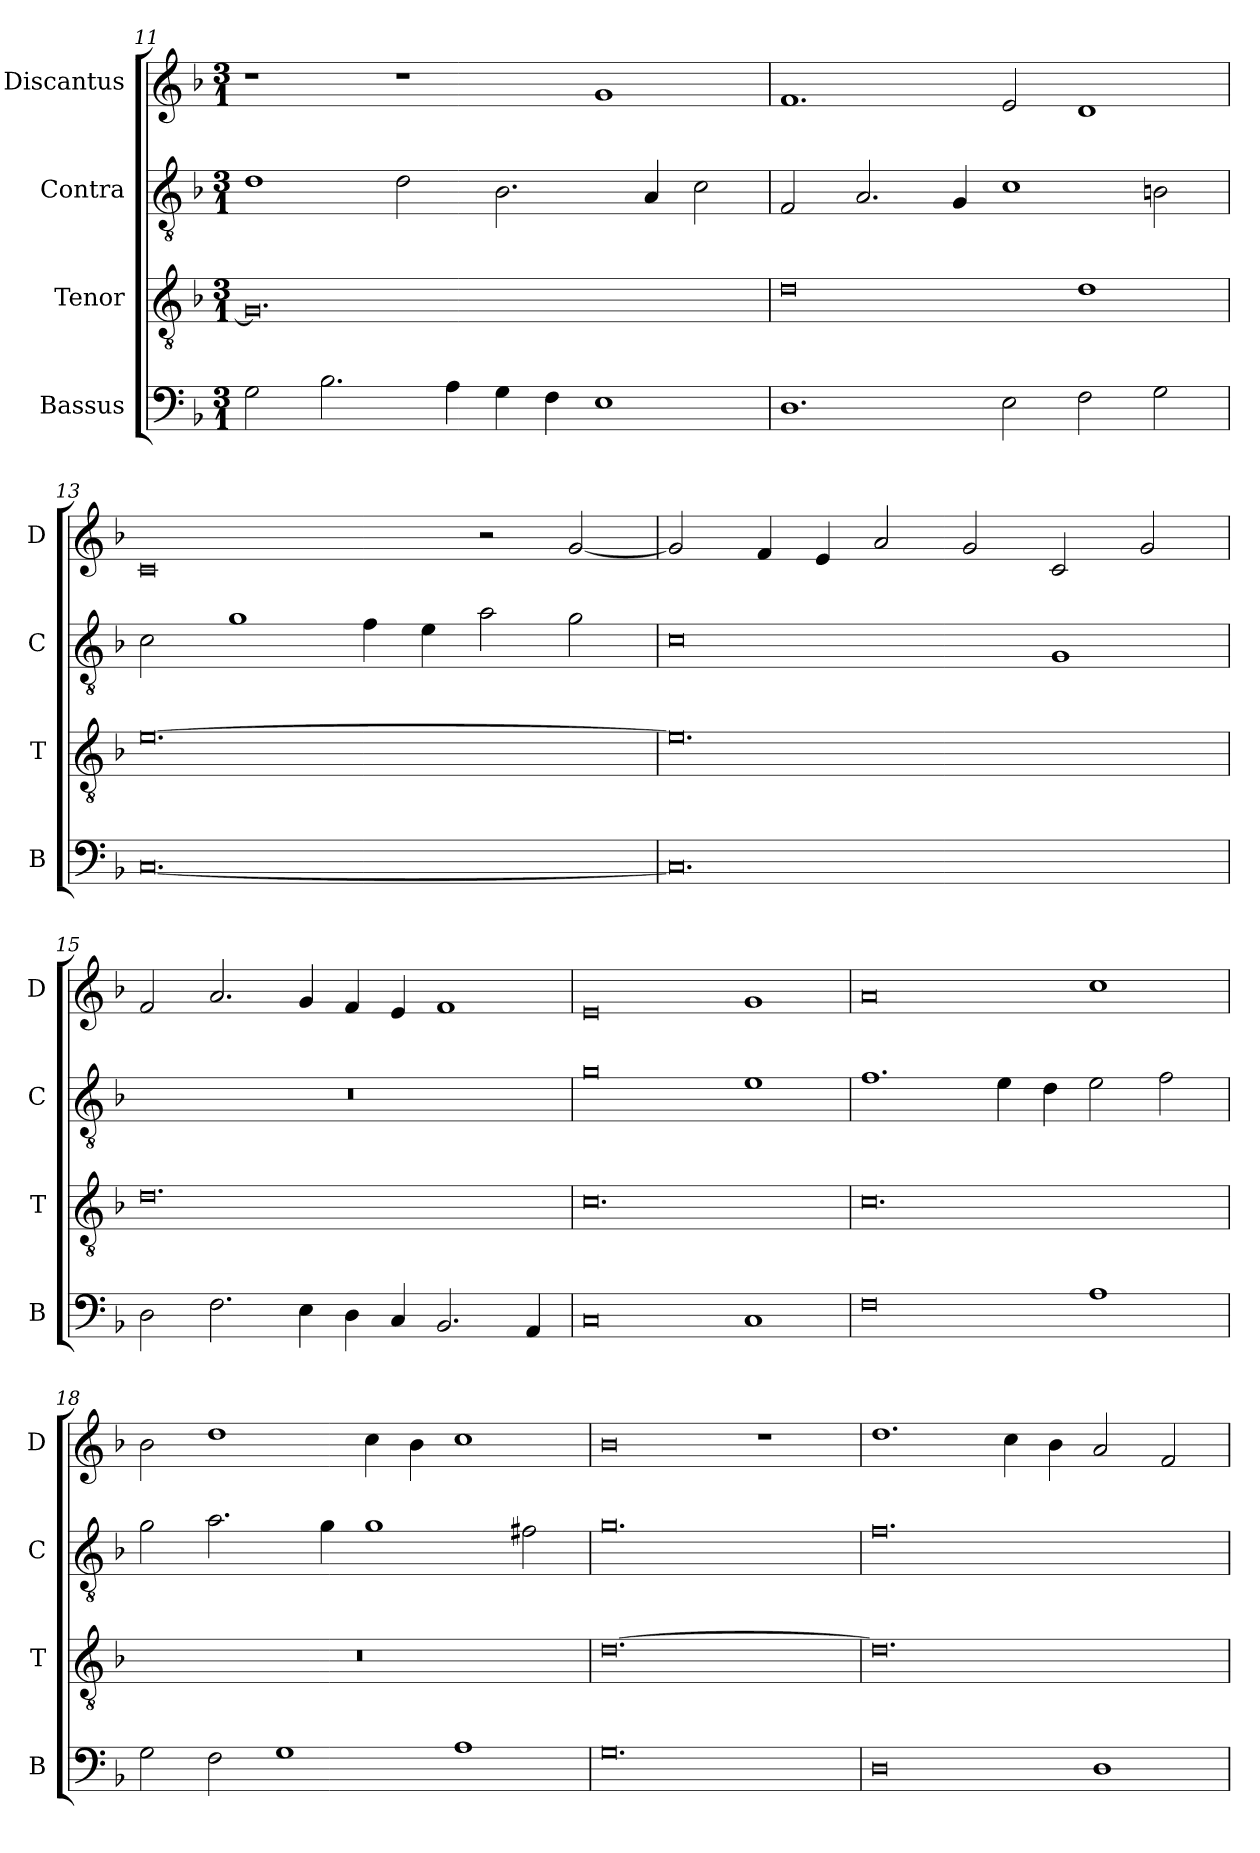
**kern	**kern	**kern	**kern
*part4	*part3	*part2	*part1
*staff4	*staff3	*staff2	*staff1
*I"Bassus	*I"Tenor	*I"Contra	*I"Discantus
*I'B	*I'T	*I'C	*I'D
*clefF4	*clefGv2	*clefGv2	*clefG2
*k[b-]	*k[b-]	*k[b-]	*k[b-]
*M3/1	*M3/1	*M3/1	*M3/1
=11	=11	=11	=11
2G\	0.G]	1d	1r
2.B-\	.	.	.
.	.	2d\	1r
4A\	.	.	.
4G\	.	2.B-\	.
4F\	.	.	.
1E	.	.	1g
.	.	4A/	.
.	.	2c\	.
=12	=12	=12	=12
1.D	0d	2F/	1.f
.	.	2.A/	.
.	.	4G/	.
2E\	.	1c	2e/
2F\	1d	.	1d
2G\	.	2Bn\	.
=13	=13	=13	=13
[0.C	[0.e	2c\	0c
.	.	1g	.
.	.	4f\	.
.	.	4e\	.
.	.	2a\	2r
.	.	2g\	[2g/
=14	=14	=14	=14
0.C]	0.e]	0c	2g/]
.	.	.	4f/
.	.	.	4e/
.	.	.	2a/
.	.	.	2g/
.	.	1G	2c/
.	.	.	2g/
=15	=15	=15	=15
2D\	0.d	0.r	2f/
2.F\	.	.	2.a/
4E\	.	.	4g/
4D\	.	.	4f/
4C/	.	.	4e/
2.BB-/	.	.	1f
4AA/	.	.	.
=16	=16	=16	=16
0C	0.c	0g	0e
1C	.	1e	1g
=17	=17	=17	=17
0F	0.c	1.f	0a
.	.	4e\	.
.	.	4d\	.
1A	.	2e\	1cc
.	.	2f\	.
=18	=18	=18	=18
2G\	0.r	2g\	2b-\
2F\	.	2.a\	1dd
1G	.	.	.
.	.	4g\	.
.	.	1g	4cc\
.	.	.	4b-\
1A	.	.	1cc
.	.	2f#X\	.
=19	=19	=19	=19
0.G	[0.d	0.g	0b-
.	.	.	1r
=20	=20	=20	=20
0D	0.d]	0.f	1.dd
.	.	.	4cc\
.	.	.	4b-\
1D	.	.	2a/
.	.	.	2f/
=	=	=	=
*-	*-	*-	*-
